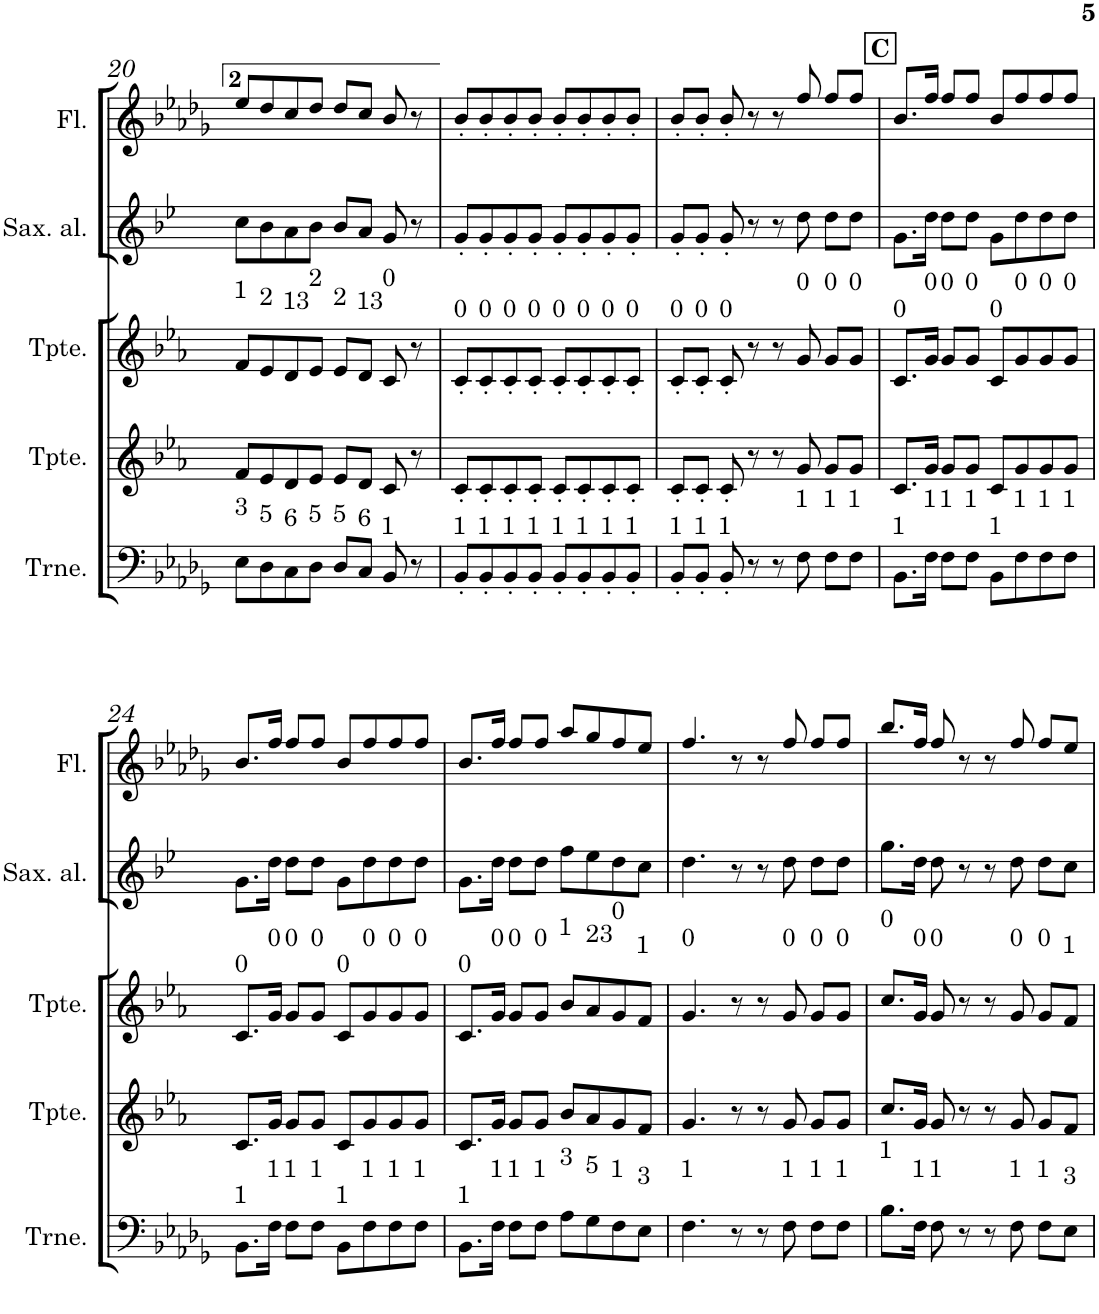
**kern	**kern	**kern	**kern	**kern
*part5	*part4	*part3	*part2	*part1
*staff5	*staff4	*staff3	*staff2	*staff1
*I"C clavF	*I"Bb	*I"Bb - Pirata	*I"Eb	*I"C clavG
!!LO:PB:g=z
*clefF4	*clefG2	*clefG2	*clefG2	*clefG2
*	*Trd1c2	*Trd1c2	*Trd5c9	*
*k[b-e-a-d-g-]	*k[b-e-a-]	*k[b-e-a-]	*k[b-e-]	*k[b-e-a-d-g-]
*D-:	*E-:	*E-:	*B-:	*D-:
*M4/4	*M4/4	*M4/4	*M4/4	*M4/4
=20	=20	=20	=20	=20
!	!	!LO:TX:a:t=1	!	!
!LO:TX:a:t=3	!	!	!	!
8E-\L	8f/L	8f/L	8cc\L	8ee-/L
!	!	!LO:TX:a:t=2	!	!
!LO:TX:a:t=5	!	!	!	!
8D-\	8e-/	8e-/	8b-\	8dd-/
!	!	!LO:TX:a:t=13	!	!
!LO:TX:a:t=6	!	!	!	!
8C\	8d/	8d/	8a\	8cc/
!	!	!LO:TX:a:t=2	!	!
!LO:TX:a:t=5	!	!	!	!
8D-\J	8e-/J	8e-/J	8b-\J	8dd-/J
!	!	!LO:TX:a:t=2	!	!
!LO:TX:a:t=5	!	!	!	!
8D-/L	8e-/L	8e-/L	8b-/L	8dd-/L
!	!	!LO:TX:a:t=13	!	!
!LO:TX:a:t=6	!	!	!	!
8C/J	8d/J	8d/J	8a/J	8cc/J
!	!	!LO:TX:a:t=0	!	!
!LO:TX:a:t=1	!	!	!	!
8BB-/	8c/	8c/	8g/	8b-/
8r	8r	8r	8r	8r
=21	=21	=21	=21	=21
!	!	!LO:TX:a:t=0	!	!
!LO:TX:a:t=1	!	!	!	!
8BB-'/L	8c'/L	8c'/L	8g'/L	8b-'/L
!	!	!LO:TX:a:t=0	!	!
!LO:TX:a:t=1	!	!	!	!
8BB-'/	8c'/	8c'/	8g'/	8b-'/
!	!	!LO:TX:a:t=0	!	!
!LO:TX:a:t=1	!	!	!	!
8BB-'/	8c'/	8c'/	8g'/	8b-'/
!	!	!LO:TX:a:t=0	!	!
!LO:TX:a:t=1	!	!	!	!
8BB-'/J	8c'/J	8c'/J	8g'/J	8b-'/J
!	!	!LO:TX:a:t=0	!	!
!LO:TX:a:t=1	!	!	!	!
8BB-'/L	8c'/L	8c'/L	8g'/L	8b-'/L
!	!	!LO:TX:a:t=0	!	!
!LO:TX:a:t=1	!	!	!	!
8BB-'/	8c'/	8c'/	8g'/	8b-'/
!	!	!LO:TX:a:t=0	!	!
!LO:TX:a:t=1	!	!	!	!
8BB-'/	8c'/	8c'/	8g'/	8b-'/
!	!	!LO:TX:a:t=0	!	!
!LO:TX:a:t=1	!	!	!	!
8BB-'/J	8c'/J	8c'/J	8g'/J	8b-'/J
=22	=22	=22	=22	=22
!	!	!LO:TX:a:t=0	!	!
!LO:TX:a:t=1	!	!	!	!
8BB-'/L	8c'/L	8c'/L	8g'/L	8b-'/L
!	!	!LO:TX:a:t=0	!	!
!LO:TX:a:t=1	!	!	!	!
8BB-'/J	8c'/J	8c'/J	8g'/J	8b-'/J
!	!	!LO:TX:a:t=0	!	!
!LO:TX:a:t=1	!	!	!	!
8BB-'/	8c'/	8c'/	8g'/	8b-'/
8r	8r	8r	8r	8r
8r	8r	8r	8r	8r
!	!	!LO:TX:a:t=0	!	!
!LO:TX:a:t=1	!	!	!	!
8F\	8g/	8g/	8dd\	8ff/
!	!	!LO:TX:a:t=0	!	!
!LO:TX:a:t=1	!	!	!	!
8F\L	8g/L	8g/L	8dd\L	8ff/L
!	!	!LO:TX:a:t=0	!	!
!LO:TX:a:t=1	!	!	!	!
8F\J	8g/J	8g/J	8dd\J	8ff/J
!!LO:REH:place=s1:a:B:cj:t=C
=23	=23	=23	=23	=23
!	!	!LO:TX:a:t=0	!	!
!LO:TX:a:t=1	!	!	!	!
8.BB-\L	8.c/L	8.c/L	8.g\L	8.b-/L
!	!	!LO:TX:a:t=0	!	!
!LO:TX:a:t=1	!	!	!	!
16F\Jk	16g/Jk	16g/Jk	16dd\Jk	16ff/Jk
!	!	!LO:TX:a:t=0	!	!
!LO:TX:a:t=1	!	!	!	!
8F\L	8g/L	8g/L	8dd\L	8ff/L
!	!	!LO:TX:a:t=0	!	!
!LO:TX:a:t=1	!	!	!	!
8F\J	8g/J	8g/J	8dd\J	8ff/J
!	!	!LO:TX:a:t=0	!	!
!LO:TX:a:t=1	!	!	!	!
8BB-\L	8c/L	8c/L	8g\L	8b-/L
!	!	!LO:TX:a:t=0	!	!
!LO:TX:a:t=1	!	!	!	!
8F\	8g/	8g/	8dd\	8ff/
!	!	!LO:TX:a:t=0	!	!
!LO:TX:a:t=1	!	!	!	!
8F\	8g/	8g/	8dd\	8ff/
!	!	!LO:TX:a:t=0	!	!
!LO:TX:a:t=1	!	!	!	!
8F\J	8g/J	8g/J	8dd\J	8ff/J
!!LO:LB:g=z
=24	=24	=24	=24	=24
!	!	!LO:TX:a:t=0	!	!
!LO:TX:a:t=1	!	!	!	!
8.BB-\L	8.c/L	8.c/L	8.g\L	8.b-/L
!	!	!LO:TX:a:t=0	!	!
!LO:TX:a:t=1	!	!	!	!
16F\Jk	16g/Jk	16g/Jk	16dd\Jk	16ff/Jk
!	!	!LO:TX:a:t=0	!	!
!LO:TX:a:t=1	!	!	!	!
8F\L	8g/L	8g/L	8dd\L	8ff/L
!	!	!LO:TX:a:t=0	!	!
!LO:TX:a:t=1	!	!	!	!
8F\J	8g/J	8g/J	8dd\J	8ff/J
!	!	!LO:TX:a:t=0	!	!
!LO:TX:a:t=1	!	!	!	!
8BB-\L	8c/L	8c/L	8g\L	8b-/L
!	!	!LO:TX:a:t=0	!	!
!LO:TX:a:t=1	!	!	!	!
8F\	8g/	8g/	8dd\	8ff/
!	!	!LO:TX:a:t=0	!	!
!LO:TX:a:t=1	!	!	!	!
8F\	8g/	8g/	8dd\	8ff/
!	!	!LO:TX:a:t=0	!	!
!LO:TX:a:t=1	!	!	!	!
8F\J	8g/J	8g/J	8dd\J	8ff/J
=25	=25	=25	=25	=25
!	!	!LO:TX:a:t=0	!	!
!LO:TX:a:t=1	!	!	!	!
8.BB-\L	8.c/L	8.c/L	8.g\L	8.b-/L
!	!	!LO:TX:a:t=0	!	!
!LO:TX:a:t=1	!	!	!	!
16F\Jk	16g/Jk	16g/Jk	16dd\Jk	16ff/Jk
!	!	!LO:TX:a:t=0	!	!
!LO:TX:a:t=1	!	!	!	!
8F\L	8g/L	8g/L	8dd\L	8ff/L
!	!	!LO:TX:a:t=0	!	!
!LO:TX:a:t=1	!	!	!	!
8F\J	8g/J	8g/J	8dd\J	8ff/J
!	!	!LO:TX:a:t=1	!	!
!LO:TX:a:t=3	!	!	!	!
8A-\L	8b-/L	8b-/L	8ff\L	8aa-/L
!	!	!LO:TX:a:t=23	!	!
!LO:TX:a:t=5	!	!	!	!
8G-\	8a-/	8a-/	8ee-\	8gg-/
!	!	!LO:TX:a:t=0	!	!
!LO:TX:a:t=1	!	!	!	!
8F\	8g/	8g/	8dd\	8ff/
!	!	!LO:TX:a:t=1	!	!
!LO:TX:a:t=3	!	!	!	!
8E-\J	8f/J	8f/J	8cc\J	8ee-/J
=26	=26	=26	=26	=26
!	!	!LO:TX:a:t=0	!	!
!LO:TX:a:t=1	!	!	!	!
4.F\	4.g/	4.g/	4.dd\	4.ff/
8r	8r	8r	8r	8r
8r	8r	8r	8r	8r
!	!	!LO:TX:a:t=0	!	!
!LO:TX:a:t=1	!	!	!	!
8F\	8g/	8g/	8dd\	8ff/
!	!	!LO:TX:a:t=0	!	!
!LO:TX:a:t=1	!	!	!	!
8F\L	8g/L	8g/L	8dd\L	8ff/L
!	!	!LO:TX:a:t=0	!	!
!LO:TX:a:t=1	!	!	!	!
8F\J	8g/J	8g/J	8dd\J	8ff/J
=27	=27	=27	=27	=27
!	!	!LO:TX:a:t=0	!	!
!LO:TX:a:t=1	!	!	!	!
8.B-\L	8.cc/L	8.cc/L	8.gg\L	8.bb-/L
!	!	!LO:TX:a:t=0	!	!
!LO:TX:a:t=1	!	!	!	!
16F\Jk	16g/Jk	16g/Jk	16dd\Jk	16ff/Jk
!	!	!LO:TX:a:t=0	!	!
!LO:TX:a:t=1	!	!	!	!
8F\	8g/	8g/	8dd\	8ff/
8r	8r	8r	8r	8r
8r	8r	8r	8r	8r
!	!	!LO:TX:a:t=0	!	!
!LO:TX:a:t=1	!	!	!	!
8F\	8g/	8g/	8dd\	8ff/
!	!	!LO:TX:a:t=0	!	!
!LO:TX:a:t=1	!	!	!	!
8F\L	8g/L	8g/L	8dd\L	8ff/L
!	!	!LO:TX:a:t=1	!	!
!LO:TX:a:t=3	!	!	!	!
8E-\J	8f/J	8f/J	8cc\J	8ee-/J
=	=	=	=	=
*-	*-	*-	*-	*-
